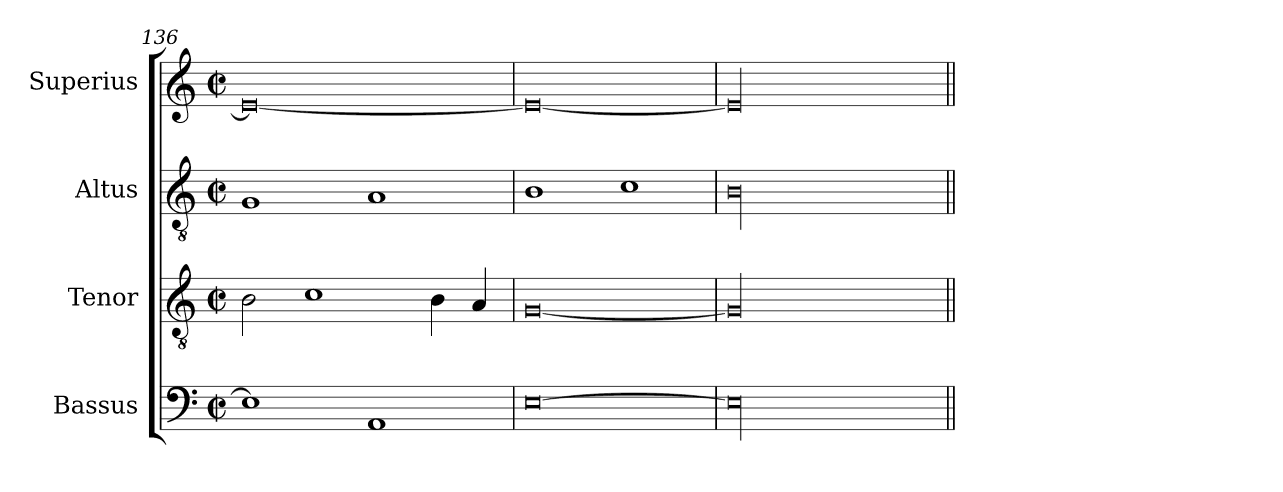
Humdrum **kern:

**kern	**kern	**kern	**kern
*part4	*part3	*part2	*part1
*staff4	*staff3	*staff2	*staff1
*I"Bassus	*I"Tenor	*I"Altus	*I"Superius
*I'B.	*I'T.	*	*I'S.
*clefF4	*clefGv2	*clefGv2	*clefG2
*	*ITrd7c12	*ITrd7c12	*
*k[]	*k[]	*k[]	*k[]
*C:	*C:	*C:	*C:
*M2/2	*M2/2	*M2/2	*M2/2
*met(c|)	*met(c|)	*met(c|)	*met(c|)
=136	=136	=136	=136
1Ei]	2BBi\	1GGi	0ei_<
.	1Ci	.	.
1AAi	.	1AAi	.
.	4BBi\	.	.
.	4AAi/	.	.
=137	=137	=137	=137
[>0Ei	[<0GGi	1BBi	0ei_<
.	.	1Ci	.
=138	=138	=138	=138
00Ei]	00GGi]	00BBi	00ei]
=||	=||	=||	=||
*-	*-	*-	*-
